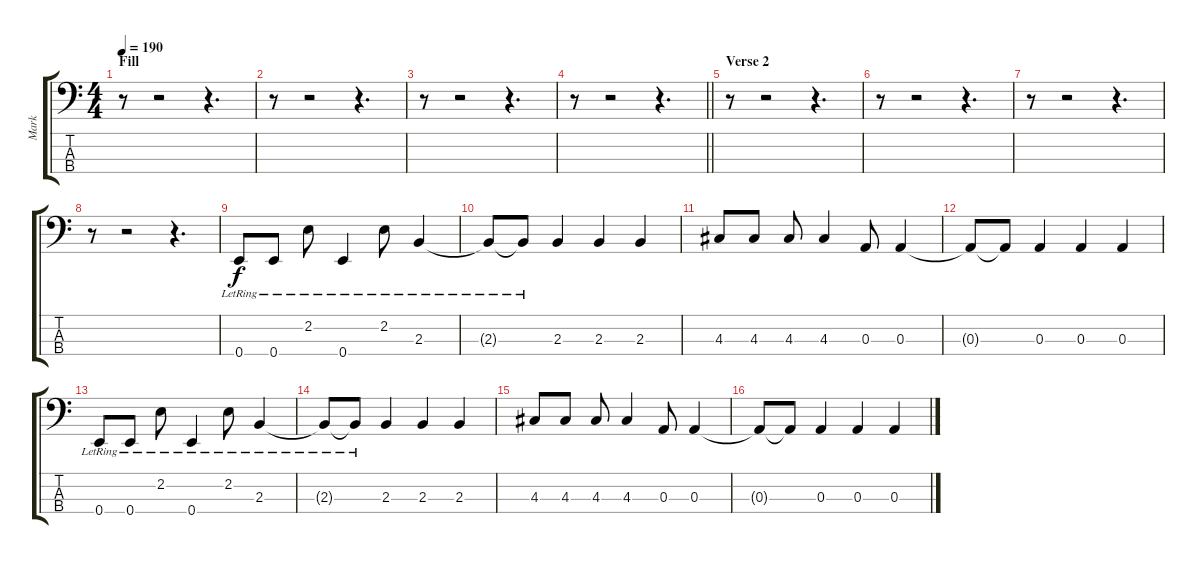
\track ("Mark" "Mark") {instrument electricbassfinger}
\staff {score tabs}
\tuning (G2 D2 A1 E1) {hide}
\ts (4 4)
\section ("" "Fill")
\tempo 190
\clef f4
\ks c
r.8{dy f} r.2 r.4{d} |
r.8 r.2 r.4{d} |
r.8 r.2 r.4{d} |
\barLineRight lightlight
r.8 r.2 r.4{d} |
\section ("" "Verse 2")
r.8 r.2 r.4{d} |
r.8 r.2 r.4{d} |
r.8 r.2 r.4{d} |
r.8 r.2 r.4{d} |
0.4{lr}.8 0.4{lr}.8 2.2{lr}.8 0.4{lr}.4 2.2{lr}.8 2.3{lr}.4 |
2.3{lr t}.8 2.3{lr t}.8 2.3.4 2.3.4 2.3.4 |
4.3.8 4.3.8 4.3.8 4.3.4 0.3.8 0.3.4 |
0.3{t}.8 0.3{t}.8 0.3.4 0.3.4 0.3.4 |
0.4{lr}.8 0.4{lr}.8 2.2{lr}.8 0.4{lr}.4 2.2{lr}.8 2.3{lr}.4 |
2.3{lr t}.8 2.3{lr t}.8 2.3.4 2.3.4 2.3.4 |
4.3.8 4.3.8 4.3.8 4.3.4 0.3.8 0.3.4 |
0.3{t}.8 0.3{t}.8 0.3.4 0.3.4 0.3.4
